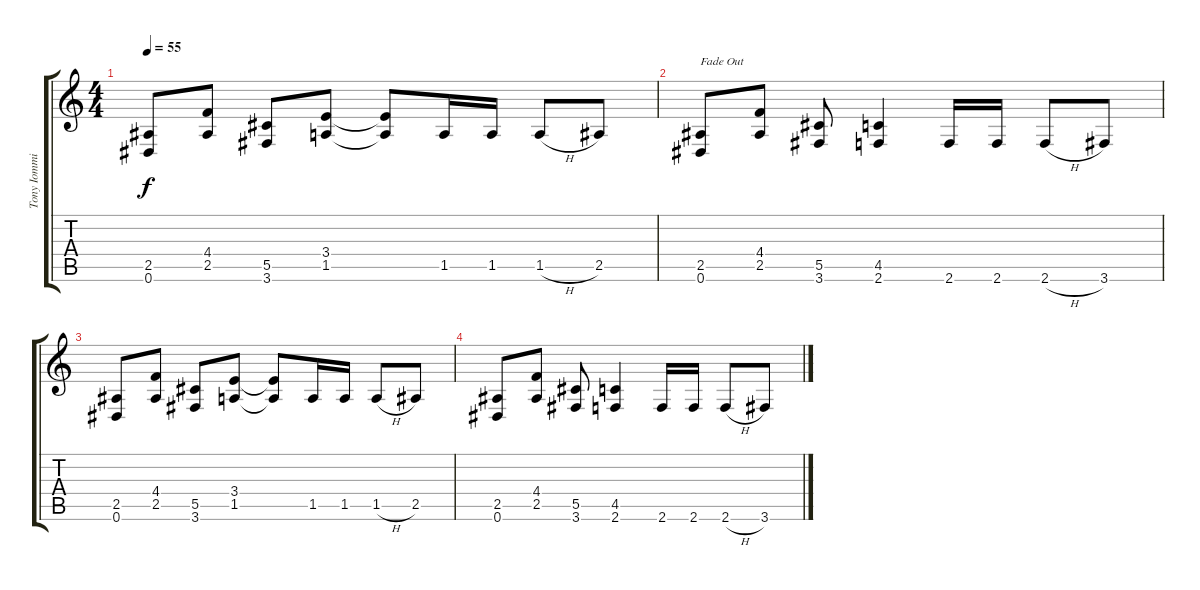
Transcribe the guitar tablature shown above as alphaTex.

\track ("Tony Iommi" "Tony Iommi") {instrument distortionguitar}
\staff {score tabs}
\tuning (Eb4 Bb3 Gb3 Db3 Ab2 Eb2) {hide}
\ts (4 4)
\tempo 55
\clef g2
\ks c
(2.5 0.6).8{dy f} (4.4 2.5).8 (5.5 3.6).8 (3.4 1.5).8 (3.4{t} 1.5{t}).8 1.5.16 1.5.16 1.5{h}.8 2.5.8 |
(2.5 0.6).8{txt "Fade Out"} (4.4 2.5).8 (5.5 3.6).8 (4.5 2.6).4 2.6.16 2.6.16 2.6{h}.8 3.6.8 |
(2.5 0.6).8 (4.4 2.5).8 (5.5 3.6).8 (3.4 1.5).8 (3.4{t} 1.5{t}).8 1.5.16 1.5.16 1.5{h}.8 2.5.8 |
(2.5 0.6).8 (4.4 2.5).8 (5.5 3.6).8 (4.5 2.6).4 2.6.16 2.6.16 2.6{h}.8 3.6.8
